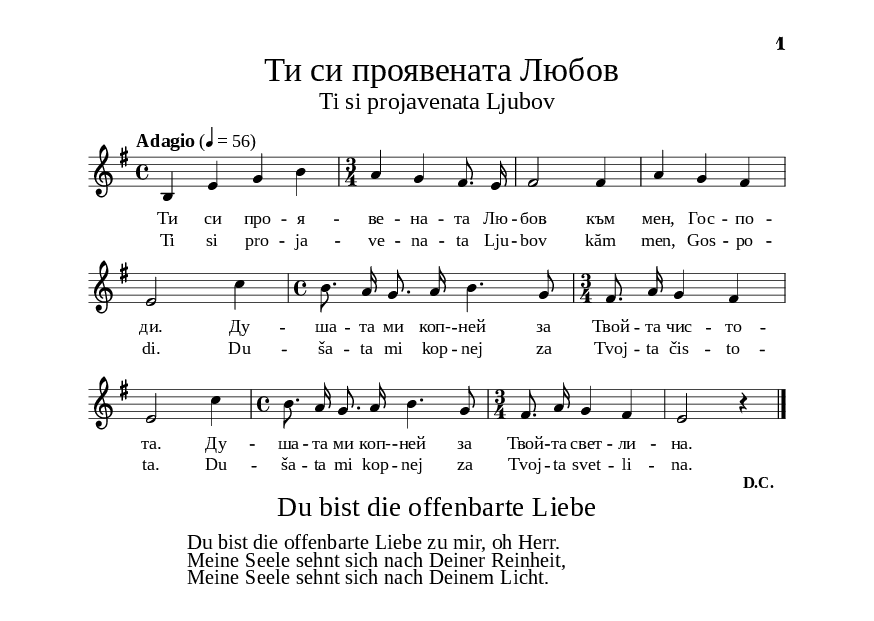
\version "2.24.3"

% include paper part and global functions
\include "include/globals.ily"

\bookpart {
  \label #'ref055_2
  \tocItem \markup "Ти си проявената Любов – Ti si projavenata Ljubov"
  \include "include/bookpart-paper.ily"
  \score {
    \include "include/score-layout.ily"

    \new Voice \absolute  {
      \clef treble
      \key e \minor
      \time 4/4
      \tempoFunc "Adagio" 4 "56"
      \autoBeamOff
      b4 e' g' b' | \time 3/4  a'4 g' fis'8. e'16 |
       fis'2 fis'4 |
       
        a'4 g' fis' \break | 
        
        e'2 c''4 | 
       
      \time 4/4  b'8. a'16 g'8. a'16 b'4. g'8   | 
       \time 3/4  fis'8. a'16 g'4 fis' \break|  e'2 c''4   |
       
        \time 4/4  b'8. a'16 g'8. a'16 b'4. g'8 | \time 3/4  fis'8. a'16 g'4 fis' | e'2 r4 \bar "|."
    }

    \addlyrics {
      Ти си про -- я -- ве -- на -- та Лю -- бов към мен, Гос -- по --
      ди. Ду -- ша -- та ми "коп-" -- ней за Твой -- та чис -- то --
      та. Ду -- ша -- та ми "коп-" -- ней за Твой -- та свет -- ли -- на.
    }

   \addlyrics {
      Ti si pro -- ja -- ve -- na -- ta Lju -- bov kăm men, Gos -- po --
      di. Du -- ša -- ta mi kop -- nej za Tvoj -- ta čis -- to --
      ta. Du -- ša -- ta mi kop -- nej za Tvoj -- ta svet -- li -- na.
    }

    \header {
      title = \titleFunc " Ти си проявената Любов" "Ti si projavenata Ljubov"
    }

    \midi{}

  } % score
  \markup \dc-one "D.C."



  % include foreign translation(s) of the song
  \version "2.24.3"

\markup \fill-line { \fontsize #deTitleFontSize "Du bist die offenbarte Liebe" }
\markup \null
\markup \null
\markup \fontsize #deCoupletFontSize {
  \hspace #12
  \override #`(baseline-skip . ,deCoupletBaselineSkip)

  \column {

    \line { " "Du bist die offenbarte Liebe zu mir, oh Herr.}
    \line { " "Meine Seele sehnt sich nach Deiner Reinheit,}
    \line { " "Meine Seele sehnt sich nach Deinem Licht.}



  }

}


} % bookpart
